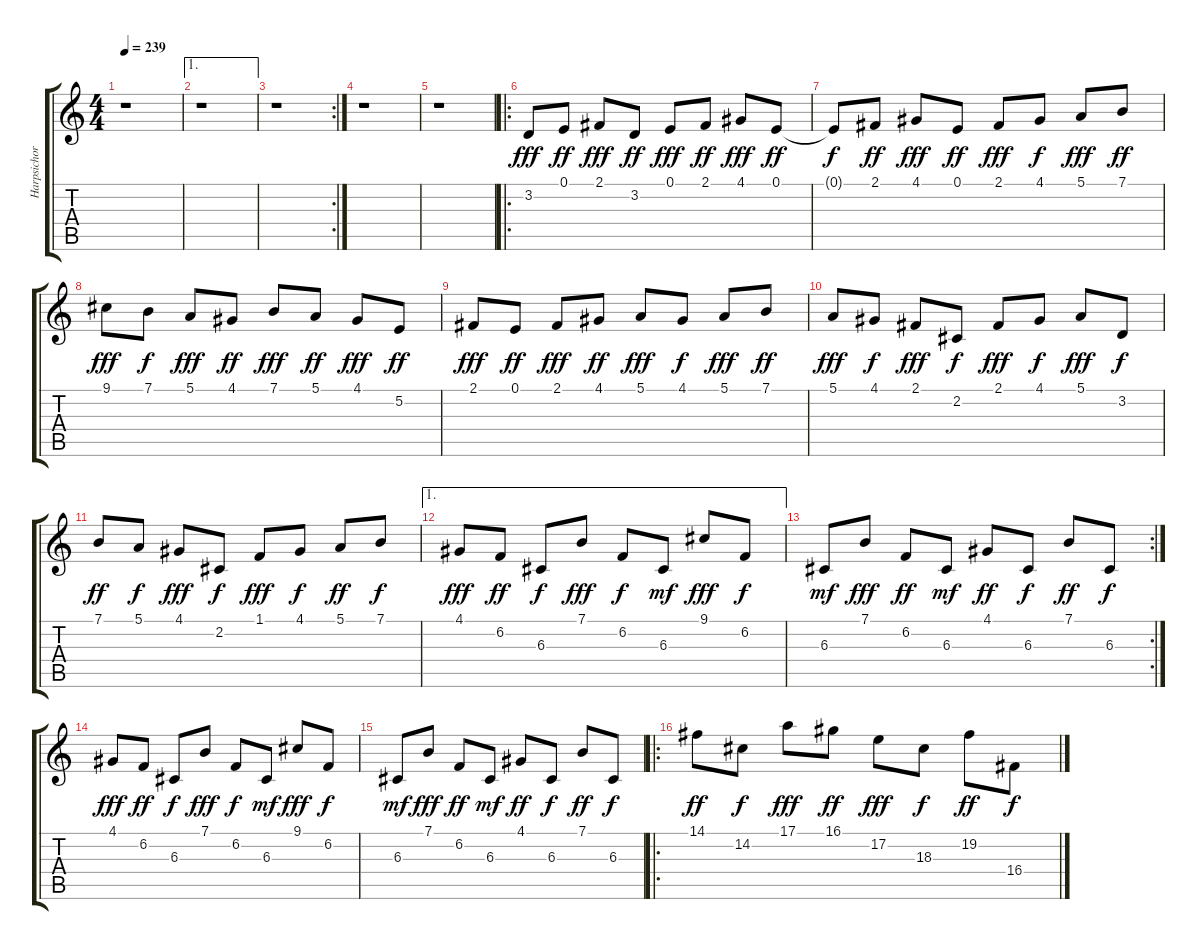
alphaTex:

\track ("Harpsichord" "Harpsichor") {instrument harpsichord}
\staff {score tabs}
\tuning (E4 B3 G3 D3 A2 E2) {hide}
\ts (4 4)
\tempo 239
\clef g2
\ks c
r.1{dy f} |
\ae 1
r.1 |
\rc 2
r.1 |
r.1 |
r.1 |
\ro
3.2.8{dy fff} 0.1.8{dy ff} 2.1.8{dy fff} 3.2.8{dy ff} 0.1.8{dy fff} 2.1.8{dy ff} 4.1.8{dy fff} 0.1.8{dy ff} |
0.1{t}.8{dy f} 2.1.8{dy ff} 4.1.8{dy fff} 0.1.8{dy ff} 2.1.8{dy fff} 4.1.8{dy f} 5.1.8{dy fff} 7.1.8{dy ff} |
9.1.8{dy fff} 7.1.8{dy f} 5.1.8{dy fff} 4.1.8{dy ff} 7.1.8{dy fff} 5.1.8{dy ff} 4.1.8{dy fff} 5.2.8{dy ff} |
2.1.8{dy fff} 0.1.8{dy ff} 2.1.8{dy fff} 4.1.8{dy ff} 5.1.8{dy fff} 4.1.8{dy f} 5.1.8{dy fff} 7.1.8{dy ff} |
5.1.8{dy fff} 4.1.8{dy f} 2.1.8{dy fff} 2.2.8{dy f} 2.1.8{dy fff} 4.1.8{dy f} 5.1.8{dy fff} 3.2.8{dy f} |
7.1.8{dy ff} 5.1.8{dy f} 4.1.8{dy fff} 2.2.8{dy f} 1.1.8{dy fff} 4.1.8{dy f} 5.1.8{dy ff} 7.1.8{dy f} |
\ae 1
4.1.8{dy fff} 6.2.8{dy ff} 6.3.8{dy f} 7.1.8{dy fff} 6.2.8{dy f} 6.3.8{dy mf} 9.1.8{dy fff} 6.2.8{dy f} |
\rc 2
6.3.8{dy mf} 7.1.8{dy fff} 6.2.8{dy ff} 6.3.8{dy mf} 4.1.8{dy ff} 6.3.8{dy f} 7.1.8{dy ff} 6.3.8{dy f} |
4.1.8{dy fff} 6.2.8{dy ff} 6.3.8{dy f} 7.1.8{dy fff} 6.2.8{dy f} 6.3.8{dy mf} 9.1.8{dy fff} 6.2.8{dy f} |
6.3.8{dy mf} 7.1.8{dy fff} 6.2.8{dy ff} 6.3.8{dy mf} 4.1.8{dy ff} 6.3.8{dy f} 7.1.8{dy ff} 6.3.8{dy f} |
\ro
14.1.8{dy ff} 14.2.8{dy f} 17.1.8{dy fff} 16.1.8{dy ff} 17.2.8{dy fff} 18.3.8{dy f} 19.2.8{dy ff} 16.4.8{dy f}
